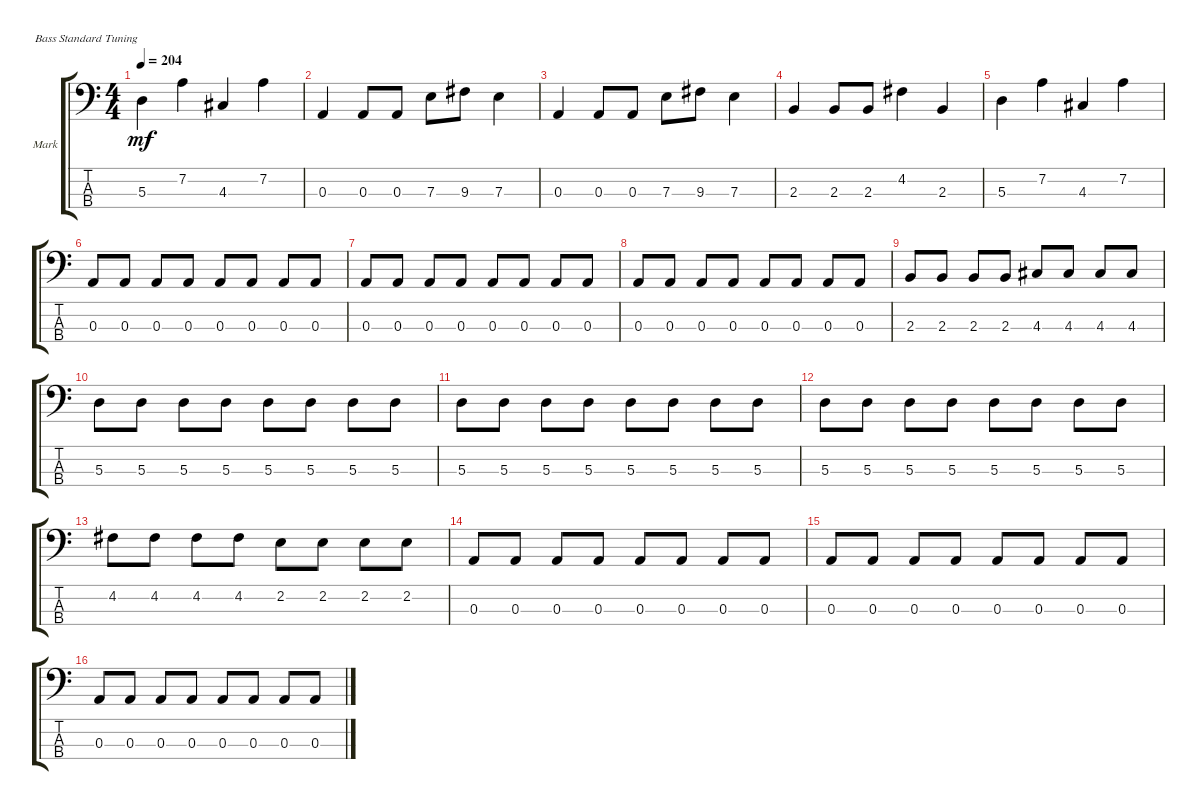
\defaultSystemsLayout 4
\bracketExtendMode groupsimilarinstruments
\firstSystemTrackNameOrientation horizontal
\otherSystemsTrackNameOrientation horizontal
\track ("Mark Hoppus" "Mark") {instrument electricbassfinger}
\staff {score tabs}
\tuning (G2 D2 A1 E1)
\ts (4 4)
\tempo 204
\clef f4
\ks c
5.3.4{dy mf} 7.2.4 4.3.4 7.2.4 |
0.3.4 0.3.8 0.3.8 7.3.8 9.3.8 7.3.4 |
0.3.4 0.3.8 0.3.8 7.3.8 9.3.8 7.3.4 |
2.3.4 2.3.8 2.3.8 4.2.4 2.3.4 |
5.3.4 7.2.4 4.3.4 7.2.4 |
0.3.8 0.3.8 0.3.8 0.3.8 0.3.8 0.3.8 0.3.8 0.3.8 |
0.3.8 0.3.8 0.3.8 0.3.8 0.3.8 0.3.8 0.3.8 0.3.8 |
0.3.8 0.3.8 0.3.8 0.3.8 0.3.8 0.3.8 0.3.8 0.3.8 |
2.3.8 2.3.8 2.3.8 2.3.8 4.3.8 4.3.8 4.3.8 4.3.8 |
5.3.8 5.3.8 5.3.8 5.3.8 5.3.8 5.3.8 5.3.8 5.3.8 |
5.3.8 5.3.8 5.3.8 5.3.8 5.3.8 5.3.8 5.3.8 5.3.8 |
5.3.8 5.3.8 5.3.8 5.3.8 5.3.8 5.3.8 5.3.8 5.3.8 |
4.2.8 4.2.8 4.2.8 4.2.8 2.2.8 2.2.8 2.2.8 2.2.8 |
0.3.8 0.3.8 0.3.8 0.3.8 0.3.8 0.3.8 0.3.8 0.3.8 |
0.3.8 0.3.8 0.3.8 0.3.8 0.3.8 0.3.8 0.3.8 0.3.8 |
0.3.8 0.3.8 0.3.8 0.3.8 0.3.8 0.3.8 0.3.8 0.3.8
